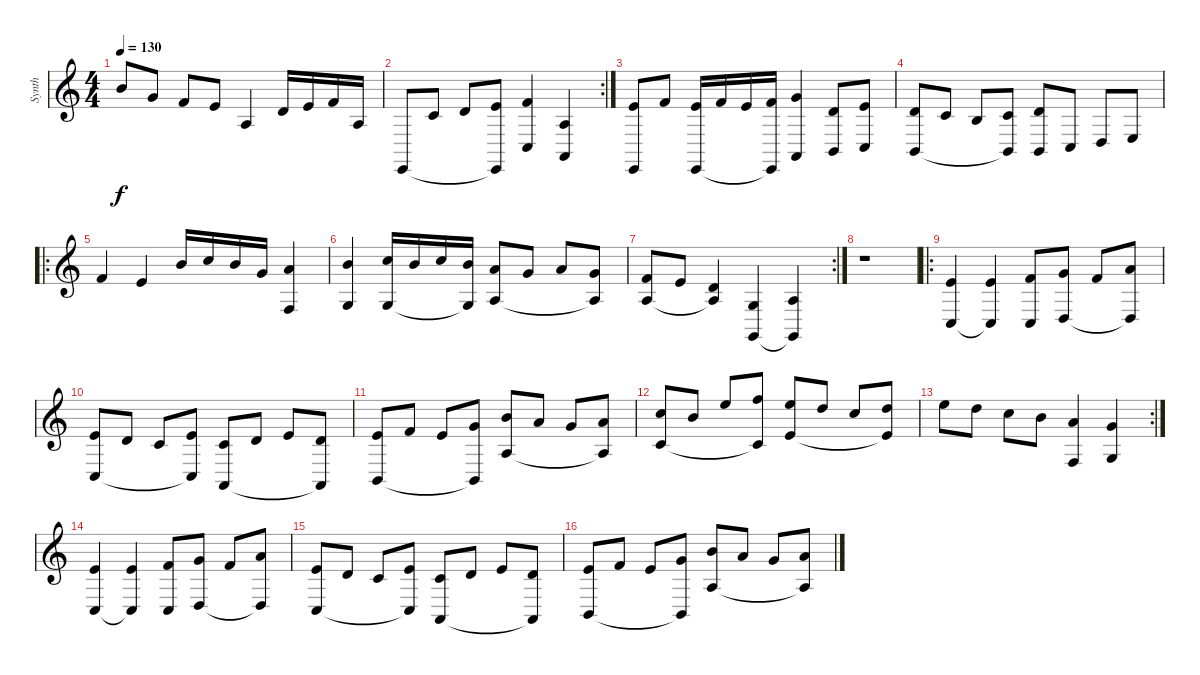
\track ("Synth" "Synth") {instrument acousticgrandpiano}
\staff {score}
\tuning (E4 B3 G3 D3 A2 E2) {hide}
\ts (4 4)
\tempo 130
\clef g2
\ks c
16.3.8{dy f} 12.3.8 10.3.8 9.3.8 7.4.4 7.3.16 9.3.16 10.3.16 7.4.16 |
\rc 2
0.6.8 5.3.8 7.3.8 (9.3 0.6{t}).8 (10.3 3.5).4 (7.4 0.5).4 |
(5.2 0.6).8 6.2.8 (5.2 0.6).16 6.2.16 5.2.16 (6.2 0.6{t}).16 (8.2 5.6).4 (3.2 2.5).8 (5.2 3.5).8 |
(3.2 2.5).8 1.2.8 0.2.8 (1.2 2.5{t}).8 (3.2 2.5).8 3.5.8 5.5.8 7.5.8 |
\ro
6.2.4 5.2.4 7.1.16 8.1.16 7.1.16 8.2.16 (10.2 8.5).4 |
(12.2 10.5).4 (13.2 10.5).16 12.2.16 13.2.16 (12.2 10.5{t}).16 (10.2 7.4).8 8.2.8 10.2.8 (8.2 7.4{t}).8 |
\rc 2
(10.3 12.5).8 9.3.8 (7.3 12.5{t}).4 (5.4 3.6).4 (7.4 3.6{t}).4 |
r.1 |
\ro
(5.2 3.5).4 (5.2 3.5{t}).4 (6.2 3.5).8 (8.2 5.5).8 6.2.8 (5.1 5.5{t}).8 |
(5.2 3.5).8 3.2.8 1.2.8 (0.1 3.5{t}).8 (1.2 0.5).8 3.2.8 5.2.8 (7.3 0.5{t}).8 |
(9.3 7.6).8 10.3.8 9.3.8 (8.2 7.6{t}).8 (7.1 7.4).8 5.1.8 3.1.8 (5.1 7.4{t}).8 |
(8.1 10.4).8 12.2.8 12.1.8 (13.1 10.4{t}).8 (12.1 14.4).8 10.1.8 8.1.8 (10.1 14.4{t}).8 |
\rc 2
12.1.8 10.1.8 8.1.8 7.1.8 (5.1 3.4).4 (3.1 5.4).4 |
(5.2 3.5).4 (5.2 3.5{t}).4 (6.2 3.5).8 (8.2 5.5).8 6.2.8 (5.1 5.5{t}).8 |
(5.2 3.5).8 3.2.8 1.2.8 (0.1 3.5{t}).8 (1.2 0.5).8 3.2.8 5.2.8 (7.3 0.5{t}).8 |
(9.3 7.6).8 10.3.8 9.3.8 (8.2 7.6{t}).8 (7.1 7.4).8 5.1.8 3.1.8 (5.1 7.4{t}).8
